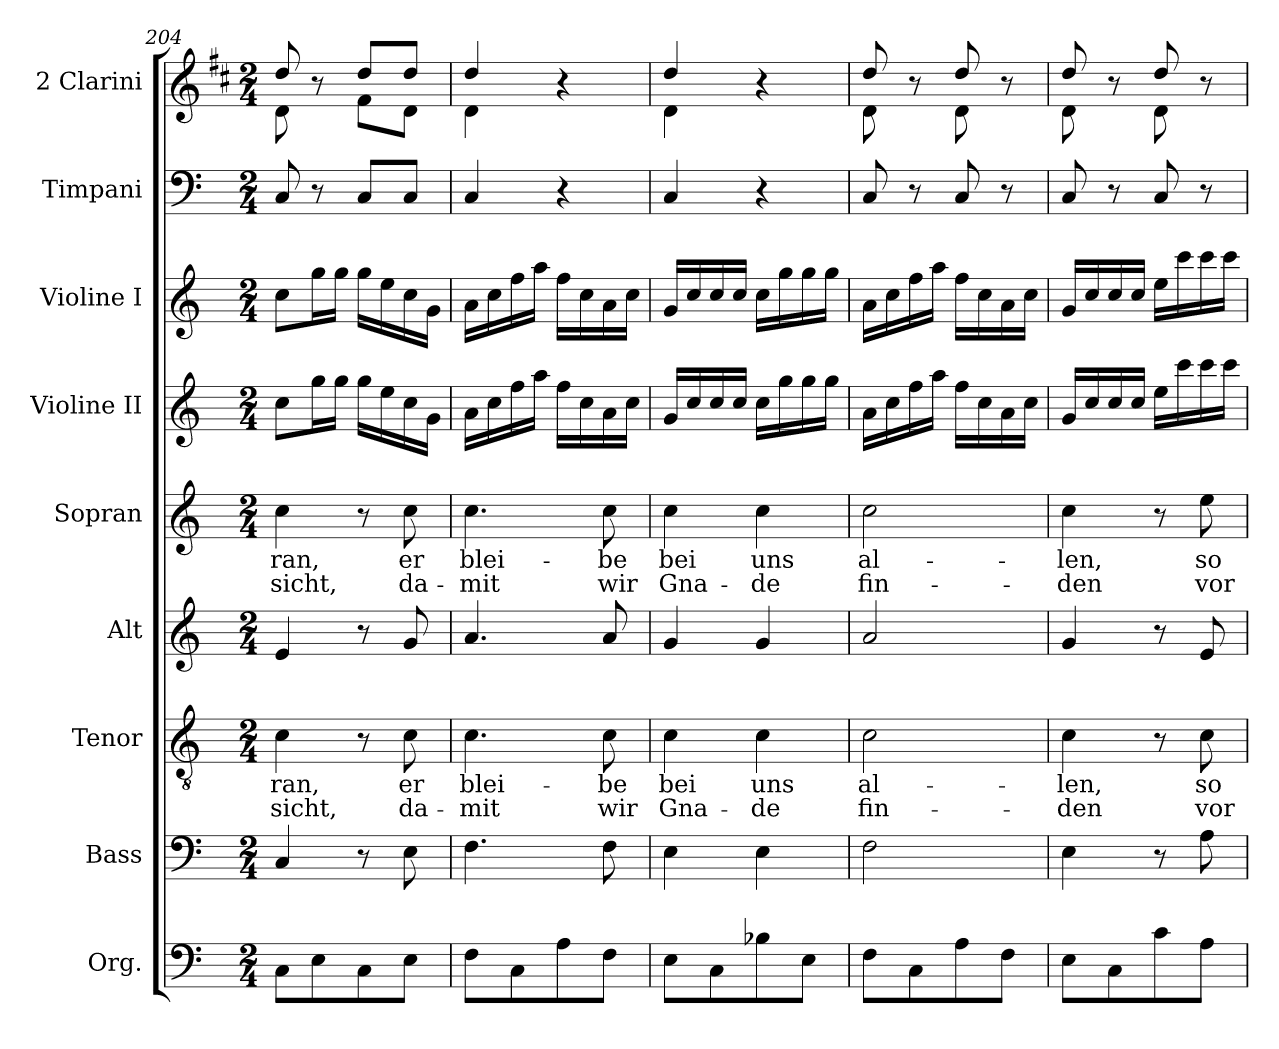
**kern	**kern	**kern	**text	**text	**kern	**kern	**text	**text	**kern	**kern	**kern	**kern
*part9	*part8	*part7	*part7	*part7	*part6	*part5	*part5	*part5	*part4	*part3	*part2	*part1
*staff9	*staff8	*staff7	*staff7	*staff7	*staff6	*staff5	*staff5	*staff5	*staff4	*staff3	*staff2	*staff1
*I"Org.	*I"Bass	*I"Tenor	*	*	*I"Alt	*I"Sopran	*	*	*I"Violine II	*I"Violine I	*I"Timpani	*I"2 Clarini
*	*	*	*	*	*	*	*	*	*	*	*I'Timp	*
*clefF4	*clefF4	*clefGv2	*	*	*clefG2	*clefG2	*	*	*clefG2	*clefG2	*clefF4	*clefG2
*ITrd7c12	*	*	*	*	*	*	*	*	*	*	*	*ITrd1c2
*k[]	*k[]	*k[]	*	*	*k[]	*k[]	*	*	*k[]	*k[]	*k[]	*k[]
*M2/4	*M2/4	*M2/4	*	*	*M2/4	*M2/4	*	*	*M2/4	*M2/4	*M2/4	*M2/4
=204	=204	=204	=204	=204	=204	=204	=204	=204	=204	=204	=204	=204
*	*	*	*	*	*	*	*	*	*	*	*	*^
8CC\L	4C/	4c\	-ran,	-sicht,	4e/	4cc\	-ran,	-sicht,	8cc\L	8cc\L	8C/	8cc/	8c\
8EE\	.	.	.	.	.	.	.	.	16gg\L	16gg\L	8r	8r	8ryy
.	.	.	.	.	.	.	.	.	16gg\JJ	16gg\JJ	.	.	.
8CC\	8r	8r	.	.	8r	8r	.	.	16gg\LL	16gg\LL	8C/L	8cc/L	8e\L
.	.	.	.	.	.	.	.	.	16ee\	16ee\	.	.	.
8EE\J	8E\	8c\	er	da-	8g/	8cc\	er	da-	16cc\	16cc\	8C/J	8cc/J	8c\J
.	.	.	.	.	.	.	.	.	16g\JJ	16g\JJ	.	.	.
=205	=205	=205	=205	=205	=205	=205	=205	=205	=205	=205	=205	=205	=205
8FF\L	4.F\	4.c\	blei-	-mit	4.a/	4.cc\	blei-	-mit	16a\LL	16a\LL	4C/	4cc/	4c\
.	.	.	.	.	.	.	.	.	16cc\	16cc\	.	.	.
8CC\	.	.	.	.	.	.	.	.	16ff\	16ff\	.	.	.
.	.	.	.	.	.	.	.	.	16aa\JJ	16aa\JJ	.	.	.
8AA\	.	.	.	.	.	.	.	.	16ff\LL	16ff\LL	4r	4r	4ryy
.	.	.	.	.	.	.	.	.	16cc\	16cc\	.	.	.
8FF\J	8F\	8c\	-be	wir	8a/	8cc\	-be	wir	16a\	16a\	.	.	.
.	.	.	.	.	.	.	.	.	16cc\JJ	16cc\JJ	.	.	.
!!LO:PB:g=z	!!
=206	=206	=206	=206	=206	=206	=206	=206	=206	=206	=206	=206	=206	=206
8EE\L	4E\	4c\	bei	Gna-	4g/	4cc\	bei	Gna-	16g/LL	16g/LL	4C/	4cc/	4c\
.	.	.	.	.	.	.	.	.	16cc/	16cc/	.	.	.
8CC\	.	.	.	.	.	.	.	.	16cc/	16cc/	.	.	.
.	.	.	.	.	.	.	.	.	16cc/JJ	16cc/JJ	.	.	.
8BB-X\	4E\	4c\	uns	-de	4g/	4cc\	uns	-de	16cc\LL	16cc\LL	4r	4r	4ryy
.	.	.	.	.	.	.	.	.	16gg\	16gg\	.	.	.
8EE\J	.	.	.	.	.	.	.	.	16gg\	16gg\	.	.	.
.	.	.	.	.	.	.	.	.	16gg\JJ	16gg\JJ	.	.	.
=207	=207	=207	=207	=207	=207	=207	=207	=207	=207	=207	=207	=207	=207
8FF\L	2F\	2c\	al-	fin-	2a/	2cc\	al-	fin-	16a\LL	16a\LL	8C/	8cc/	8c\
.	.	.	.	.	.	.	.	.	16cc\	16cc\	.	.	.
8CC\	.	.	.	.	.	.	.	.	16ff\	16ff\	8r	8r	8ryy
.	.	.	.	.	.	.	.	.	16aa\JJ	16aa\JJ	.	.	.
8AA\	.	.	.	.	.	.	.	.	16ff\LL	16ff\LL	8C/	8cc/	8c\
.	.	.	.	.	.	.	.	.	16cc\	16cc\	.	.	.
8FF\J	.	.	.	.	.	.	.	.	16a\	16a\	8r	8r	8ryy
.	.	.	.	.	.	.	.	.	16cc\JJ	16cc\JJ	.	.	.
=208	=208	=208	=208	=208	=208	=208	=208	=208	=208	=208	=208	=208	=208
8EE\L	4E\	4c\	-len,	-den	4g/	4cc\	-len,	-den	16g/LL	16g/LL	8C/	8cc/	8c\
.	.	.	.	.	.	.	.	.	16cc/	16cc/	.	.	.
8CC\	.	.	.	.	.	.	.	.	16cc/	16cc/	8r	8r	8ryy
.	.	.	.	.	.	.	.	.	16cc/JJ	16cc/JJ	.	.	.
8C\	8r	8r	.	.	8r	8r	.	.	16ee\LL	16ee\LL	8C/	8cc/	8c\
.	.	.	.	.	.	.	.	.	16ccc\	16ccc\	.	.	.
8AA\J	8A\	8c\	so	vor	8e/	8ee\	so	vor	16ccc\	16ccc\	8r	8r	8ryy
.	.	.	.	.	.	.	.	.	16ccc\JJ	16ccc\JJ	.	.	.
*	*	*	*	*	*	*	*	*	*	*	*	*v	*v
=	=	=	=	=	=	=	=	=	=	=	=	=
*-	*-	*-	*-	*-	*-	*-	*-	*-	*-	*-	*-	*-
